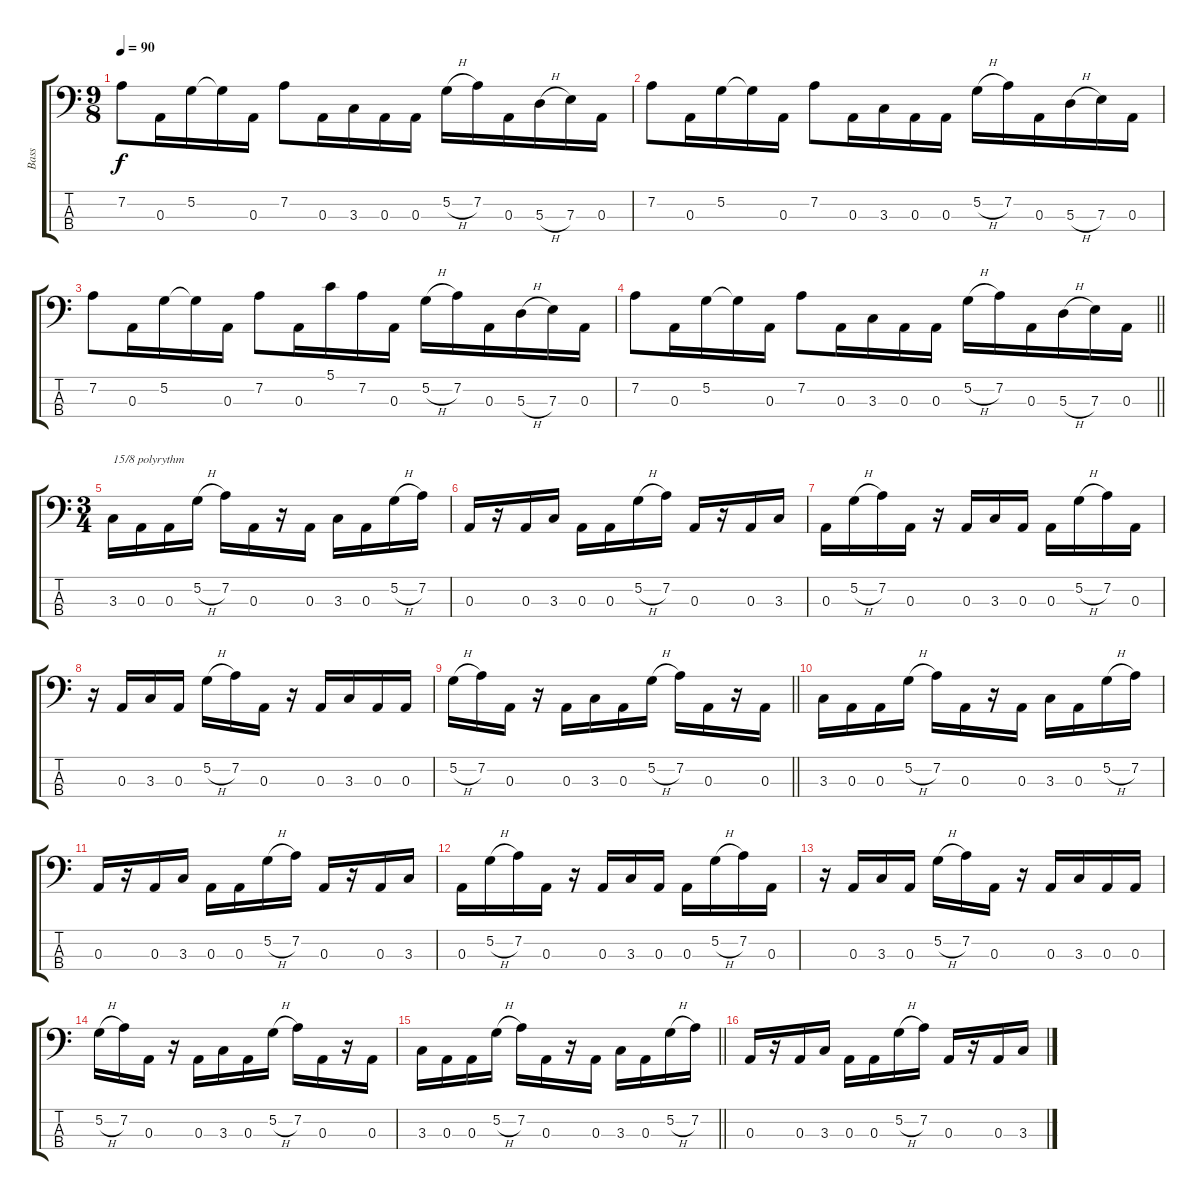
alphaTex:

\track ("Bass" "Bass") {instrument electricbassfinger}
\staff {score tabs}
\tuning (G2 D2 A1 D1) {hide}
\ts (9 8)
\tempo 90
\clef f4
\ks c
7.2.8{dy f} 0.3.16 5.2.16 5.2{t}.16 0.3.16 7.2.8 0.3.16 3.3.16 0.3.16 0.3.16 5.2{h}.16 7.2.16 0.3.16 5.3{h}.16 7.3.16 0.3.16 |
7.2.8 0.3.16 5.2.16 5.2{t}.16 0.3.16 7.2.8 0.3.16 3.3.16 0.3.16 0.3.16 5.2{h}.16 7.2.16 0.3.16 5.3{h}.16 7.3.16 0.3.16 |
7.2.8 0.3.16 5.2.16 5.2{t}.16 0.3.16 7.2.8 0.3.16 5.1.16 7.2.16 0.3.16 5.2{h}.16 7.2.16 0.3.16 5.3{h}.16 7.3.16 0.3.16 |
\barLineRight lightlight
7.2.8 0.3.16 5.2.16 5.2{t}.16 0.3.16 7.2.8 0.3.16 3.3.16 0.3.16 0.3.16 5.2{h}.16 7.2.16 0.3.16 5.3{h}.16 7.3.16 0.3.16 |
\ts (3 4)
\section ("" "")
3.3.16{txt "15/8 polyrythm"} 0.3.16 0.3.16 5.2{h}.16 7.2.16 0.3.16 r.16 0.3.16 3.3.16 0.3.16 5.2{h}.16 7.2.16 |
0.3.16 r.16 0.3.16 3.3.16 0.3.16 0.3.16 5.2{h}.16 7.2.16 0.3.16 r.16 0.3.16 3.3.16 |
0.3.16 5.2{h}.16 7.2.16 0.3.16 r.16 0.3.16 3.3.16 0.3.16 0.3.16 5.2{h}.16 7.2.16 0.3.16 |
r.16 0.3.16 3.3.16 0.3.16 5.2{h}.16 7.2.16 0.3.16 r.16 0.3.16 3.3.16 0.3.16 0.3.16 |
\barLineRight lightlight
5.2{h}.16 7.2.16 0.3.16 r.16 0.3.16 3.3.16 0.3.16 5.2{h}.16 7.2.16 0.3.16 r.16 0.3.16 |
3.3.16 0.3.16 0.3.16 5.2{h}.16 7.2.16 0.3.16 r.16 0.3.16 3.3.16 0.3.16 5.2{h}.16 7.2.16 |
0.3.16 r.16 0.3.16 3.3.16 0.3.16 0.3.16 5.2{h}.16 7.2.16 0.3.16 r.16 0.3.16 3.3.16 |
0.3.16 5.2{h}.16 7.2.16 0.3.16 r.16 0.3.16 3.3.16 0.3.16 0.3.16 5.2{h}.16 7.2.16 0.3.16 |
r.16 0.3.16 3.3.16 0.3.16 5.2{h}.16 7.2.16 0.3.16 r.16 0.3.16 3.3.16 0.3.16 0.3.16 |
5.2{h}.16 7.2.16 0.3.16 r.16 0.3.16 3.3.16 0.3.16 5.2{h}.16 7.2.16 0.3.16 r.16 0.3.16 |
\barLineRight lightlight
3.3.16 0.3.16 0.3.16 5.2{h}.16 7.2.16 0.3.16 r.16 0.3.16 3.3.16 0.3.16 5.2{h}.16 7.2.16 |
0.3.16 r.16 0.3.16 3.3.16 0.3.16 0.3.16 5.2{h}.16 7.2.16 0.3.16 r.16 0.3.16 3.3.16
